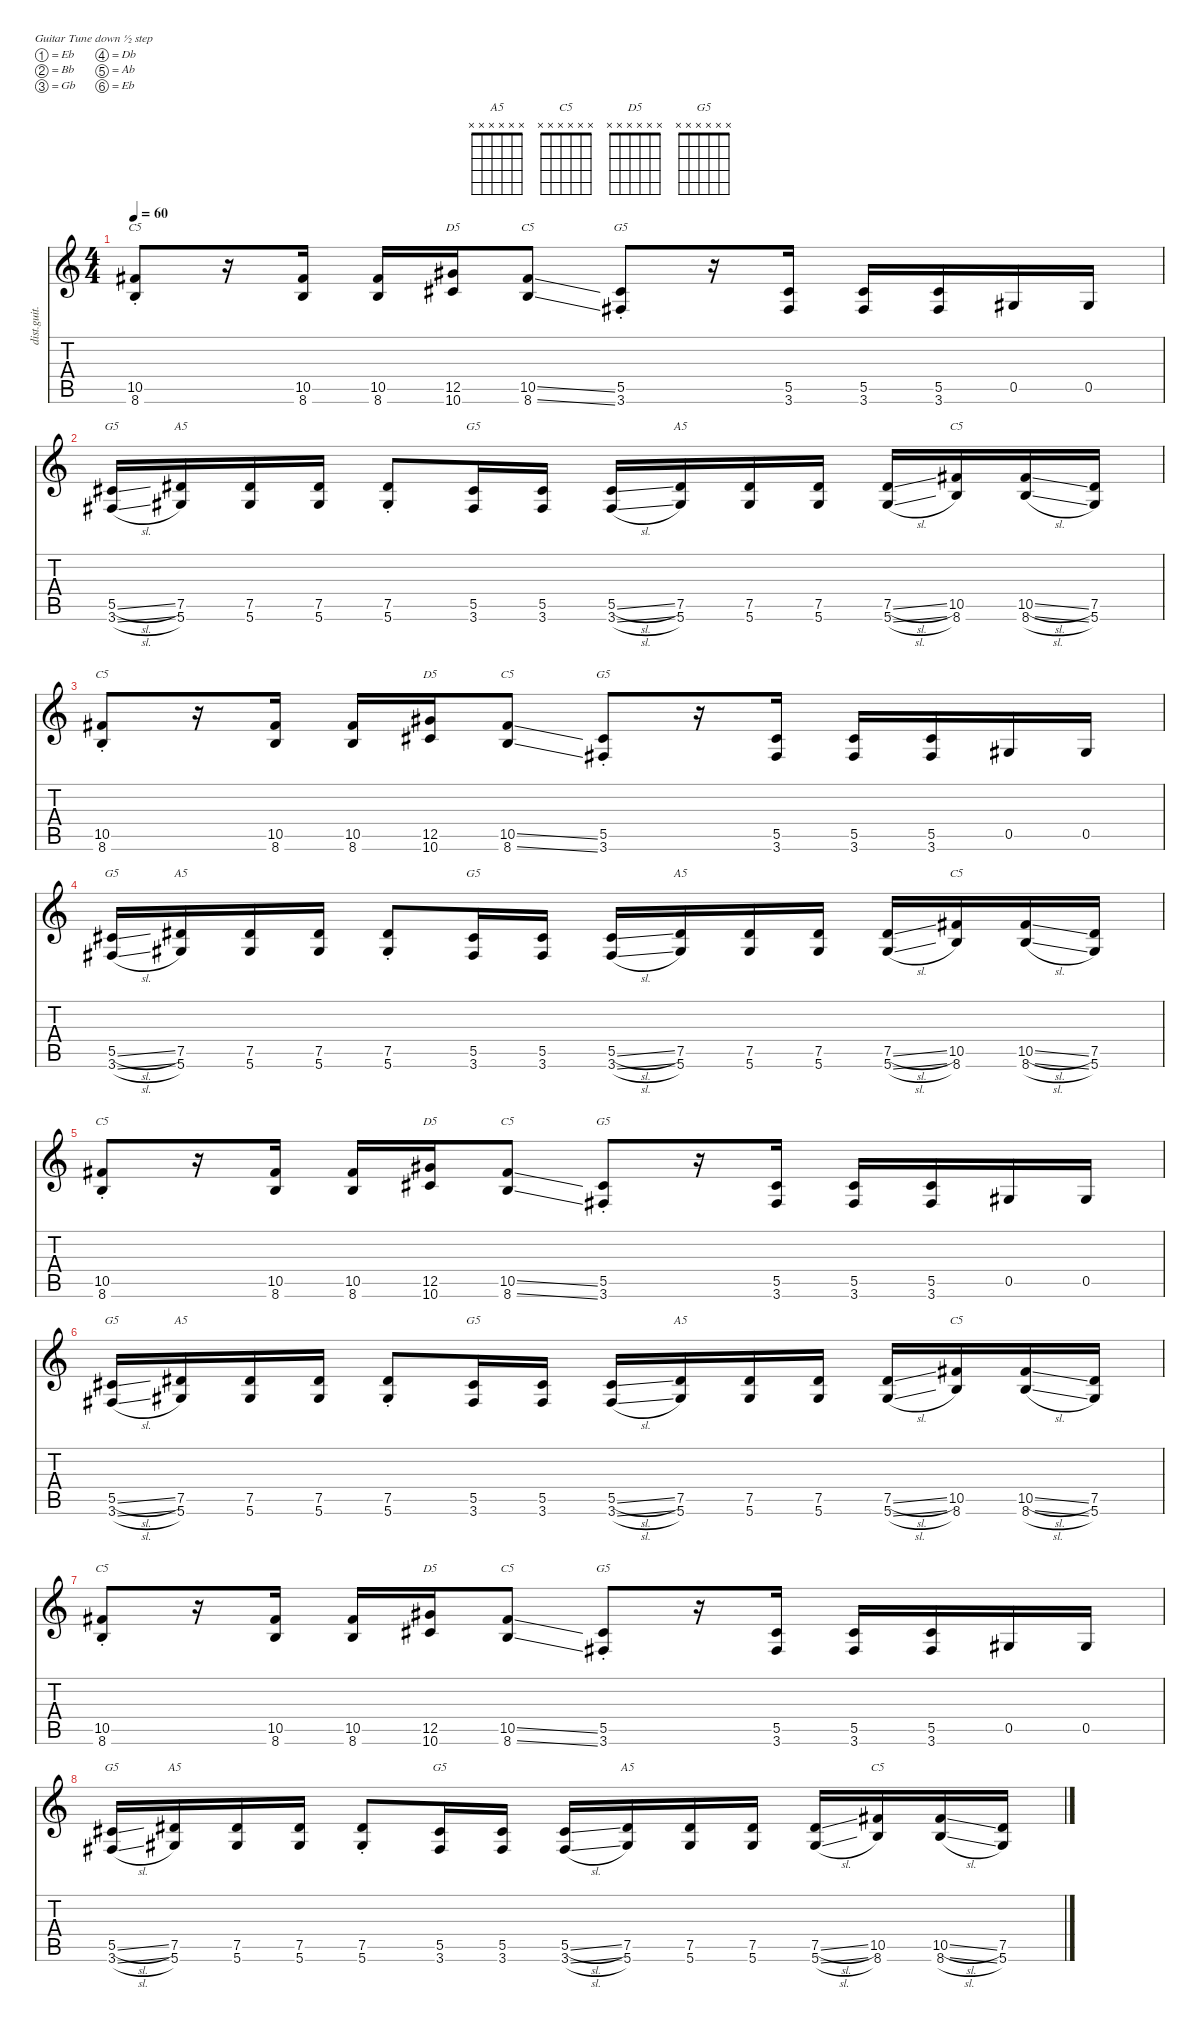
\defaultSystemsLayout 4
\hideDynamics
\bracketExtendMode nobrackets
\otherSystemsTrackNameOrientation horizontal
\track ("Distortion Guitar 1" "dist.guit.") {instrument distortionguitar}
\staff {score tabs}
\tuning (Eb4 Bb3 Gb3 Db3 Ab2 Eb2)
\chord ("A5" x x x x x x)
\chord ("C5" x x x x x x)
\chord ("D5" x x x x x x)
\chord ("G5" x x x x x x)
\ts (4 4)
\tempo 60
\clef g2
\ks c
(10.5{st acc #} 8.6{st}).8{ch "C5" dy f} r.16 (10.5{acc #} 8.6).16 (10.5{acc #} 8.6).16 (12.5{acc #} 10.6{acc #}).16{ch "D5"} (10.5{ss acc #} 8.6{ss}).8{ch "C5"} (5.5{st acc #} 3.6{st acc #}).8{ch "G5"} r.16 (5.5{acc #} 3.6{acc #}).16 (5.5{acc #} 3.6{acc #}).16 (5.5{acc #} 3.6{acc #}).16 0.5{acc #}.16 0.5{acc #}.16 |
(5.5{sl acc #} 3.6{sl acc #}).16{ch "G5"} (7.5{acc #} 5.6{acc #}).16{ch "A5"} (7.5{acc #} 5.6{acc #}).16 (7.5{acc #} 5.6{acc #}).16 (7.5{st acc #} 5.6{st acc #}).8 (5.5{acc #} 3.6{acc #}).16{ch "G5"} (5.5{acc #} 3.6{acc #}).16 (5.5{sl acc #} 3.6{sl acc #}).16 (7.5{acc #} 5.6{acc #}).16{ch "A5"} (7.5{acc #} 5.6{acc #}).16 (7.5{acc #} 5.6{acc #}).16 (7.5{sl acc #} 5.6{sl acc #}).16 (10.5{acc #} 8.6).16{ch "C5"} (10.5{sl acc #} 8.6{sl}).16 (7.5{acc #} 5.6{acc #}).16 |
(10.5{st acc #} 8.6{st}).8{ch "C5"} r.16 (10.5{acc #} 8.6).16 (10.5{acc #} 8.6).16 (12.5{acc #} 10.6{acc #}).16{ch "D5"} (10.5{ss acc #} 8.6{ss}).8{ch "C5"} (5.5{st acc #} 3.6{st acc #}).8{ch "G5"} r.16 (5.5{acc #} 3.6{acc #}).16 (5.5{acc #} 3.6{acc #}).16 (5.5{acc #} 3.6{acc #}).16 0.5{acc #}.16 0.5{acc #}.16 |
(5.5{sl acc #} 3.6{sl acc #}).16{ch "G5"} (7.5{acc #} 5.6{acc #}).16{ch "A5"} (7.5{acc #} 5.6{acc #}).16 (7.5{acc #} 5.6{acc #}).16 (7.5{st acc #} 5.6{st acc #}).8 (5.5{acc #} 3.6{acc #}).16{ch "G5"} (5.5{acc #} 3.6{acc #}).16 (5.5{sl acc #} 3.6{sl acc #}).16 (7.5{acc #} 5.6{acc #}).16{ch "A5"} (7.5{acc #} 5.6{acc #}).16 (7.5{acc #} 5.6{acc #}).16 (7.5{sl acc #} 5.6{sl acc #}).16 (10.5{acc #} 8.6).16{ch "C5"} (10.5{sl acc #} 8.6{sl}).16 (7.5{acc #} 5.6{acc #}).16 |
(10.5{st acc #} 8.6{st}).8{ch "C5"} r.16 (10.5{acc #} 8.6).16 (10.5{acc #} 8.6).16 (12.5{acc #} 10.6{acc #}).16{ch "D5"} (10.5{ss acc #} 8.6{ss}).8{ch "C5"} (5.5{st acc #} 3.6{st acc #}).8{ch "G5"} r.16 (5.5{acc #} 3.6{acc #}).16 (5.5{acc #} 3.6{acc #}).16 (5.5{acc #} 3.6{acc #}).16 0.5{acc #}.16 0.5{acc #}.16 |
(5.5{sl acc #} 3.6{sl acc #}).16{ch "G5"} (7.5{acc #} 5.6{acc #}).16{ch "A5"} (7.5{acc #} 5.6{acc #}).16 (7.5{acc #} 5.6{acc #}).16 (7.5{st acc #} 5.6{st acc #}).8 (5.5{acc #} 3.6{acc #}).16{ch "G5"} (5.5{acc #} 3.6{acc #}).16 (5.5{sl acc #} 3.6{sl acc #}).16 (7.5{acc #} 5.6{acc #}).16{ch "A5"} (7.5{acc #} 5.6{acc #}).16 (7.5{acc #} 5.6{acc #}).16 (7.5{sl acc #} 5.6{sl acc #}).16 (10.5{acc #} 8.6).16{ch "C5"} (10.5{sl acc #} 8.6{sl}).16 (7.5{acc #} 5.6{acc #}).16 |
(10.5{st acc #} 8.6{st}).8{ch "C5"} r.16 (10.5{acc #} 8.6).16 (10.5{acc #} 8.6).16 (12.5{acc #} 10.6{acc #}).16{ch "D5"} (10.5{ss acc #} 8.6{ss}).8{ch "C5"} (5.5{st acc #} 3.6{st acc #}).8{ch "G5"} r.16 (5.5{acc #} 3.6{acc #}).16 (5.5{acc #} 3.6{acc #}).16 (5.5{acc #} 3.6{acc #}).16 0.5{acc #}.16 0.5{acc #}.16 |
(5.5{sl acc #} 3.6{sl acc #}).16{ch "G5"} (7.5{acc #} 5.6{acc #}).16{ch "A5"} (7.5{acc #} 5.6{acc #}).16 (7.5{acc #} 5.6{acc #}).16 (7.5{st acc #} 5.6{st acc #}).8 (5.5{acc #} 3.6{acc #}).16{ch "G5"} (5.5{acc #} 3.6{acc #}).16 (5.5{sl acc #} 3.6{sl acc #}).16 (7.5{acc #} 5.6{acc #}).16{ch "A5"} (7.5{acc #} 5.6{acc #}).16 (7.5{acc #} 5.6{acc #}).16 (7.5{sl acc #} 5.6{sl acc #}).16 (10.5{acc #} 8.6).16{ch "C5"} (10.5{sl acc #} 8.6{sl}).16 (7.5{acc #} 5.6{acc #}).16
